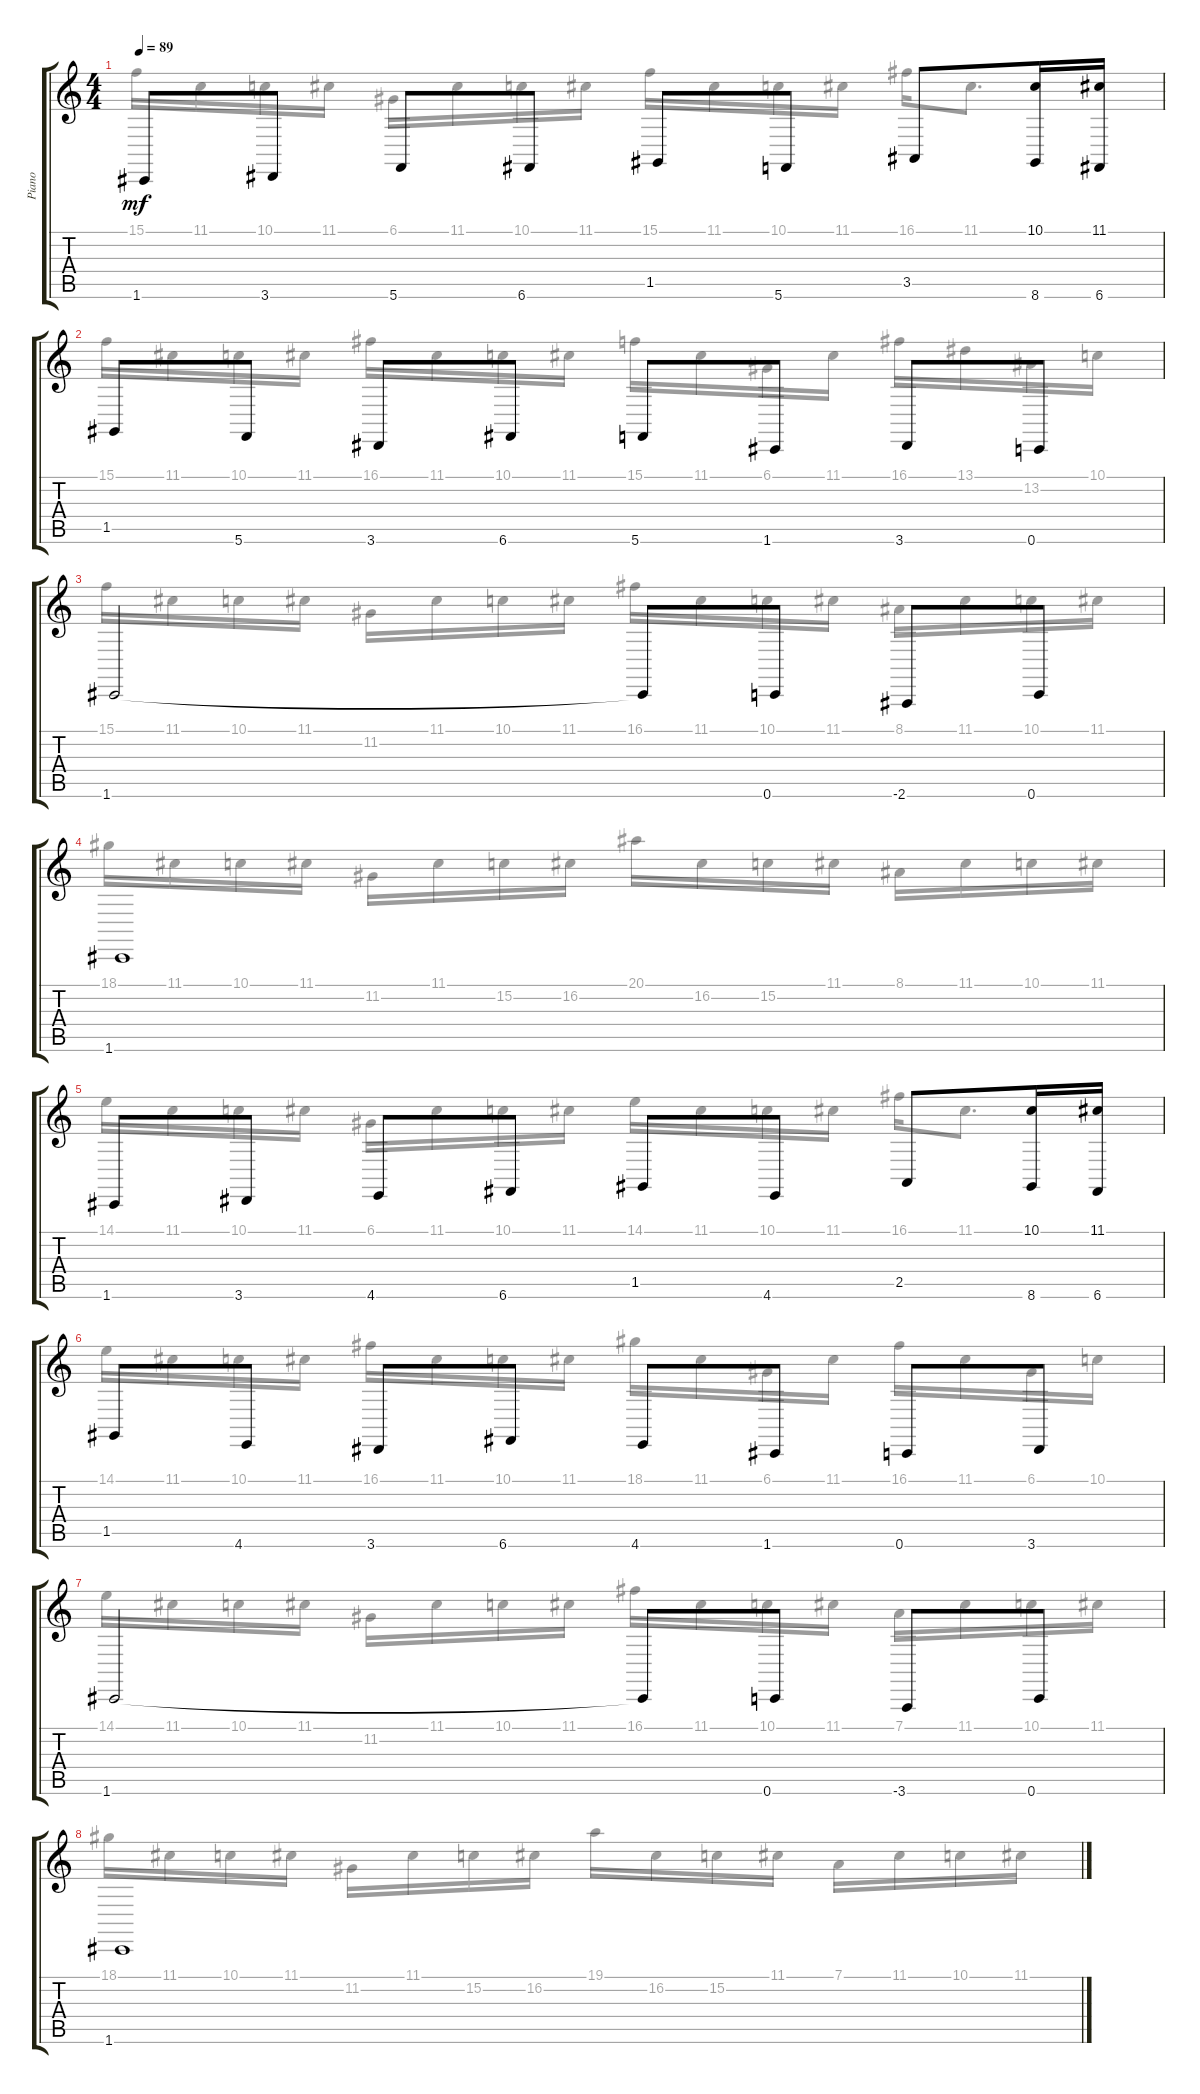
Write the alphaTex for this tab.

\track ("Piano" "Piano") {instrument acousticgrandpiano}
\staff {score tabs}
\tuning (D4 A3 F3 C3 G2 C2) {hide}
\voice
\ts (4 4)
\tempo 89
\clef g2
\ks aminor
1.6.8{dy mf} 3.6.8 5.6.8 6.6.8 1.5.8 5.6.8 3.5.8 (10.1 8.6).16 (11.1 6.6).16 |
1.5.8 5.6.8 3.6.8 6.6.8 5.6.8 1.6.8 3.6.8 0.6.8 |
1.6.2 1.6{t}.8 0.6.8 -2.6.8 0.6.8 |
1.6.1 |
1.6.8 3.6.8 4.6.8 6.6.8 1.5.8 4.6.8 2.5.8 (10.1 8.6).16 (11.1 6.6).16 |
1.5.8 4.6.8 3.6.8 6.6.8 4.6.8 1.6.8 0.6.8 3.6.8 |
1.6.2 1.6{t}.8 0.6.8 -3.6.8 0.6.8 |
1.6.1
\voice
\clef g2
\ottava regular
\simile none
\ks aminor
15.1.16{dy mf} 11.1.16 10.1.16 11.1.16 6.1.16 11.1.16 10.1.16 11.1.16 15.1.16 11.1.16 10.1.16 11.1.16 16.1.16 11.1.8{d} |
15.1.16 11.1.16 10.1.16 11.1.16 16.1.16 11.1.16 10.1.16 11.1.16 15.1.16 11.1.16 6.1.16 11.1.16 16.1.16 13.1.16 13.2.16 10.1.16 |
15.1.16 11.1.16 10.1.16 11.1.16 11.2.16 11.1.16 10.1.16 11.1.16 16.1.16 11.1.16 10.1.16 11.1.16 8.1.16 11.1.16 10.1.16 11.1.16 |
18.1.16 11.1.16 10.1.16 11.1.16 11.2.16 11.1.16 15.2.16 16.2.16 20.1.16 16.2.16 15.2.16 11.1.16 8.1.16 11.1.16 10.1.16 11.1.16 |
14.1.16 11.1.16 10.1.16 11.1.16 6.1.16 11.1.16 10.1.16 11.1.16 14.1.16 11.1.16 10.1.16 11.1.16 16.1.16 11.1.8{d} |
14.1.16 11.1.16 10.1.16 11.1.16 16.1.16 11.1.16 10.1.16 11.1.16 18.1.16 11.1.16 6.1.16 11.1.16 16.1.16 11.1.16 6.1.16 10.1.16 |
14.1.16 11.1.16 10.1.16 11.1.16 11.2.16 11.1.16 10.1.16 11.1.16 16.1.16 11.1.16 10.1.16 11.1.16 7.1.16 11.1.16 10.1.16 11.1.16 |
18.1.16 11.1.16 10.1.16 11.1.16 11.2.16 11.1.16 15.2.16 16.2.16 19.1.16 16.2.16 15.2.16 11.1.16 7.1.16 11.1.16 10.1.16 11.1.16
